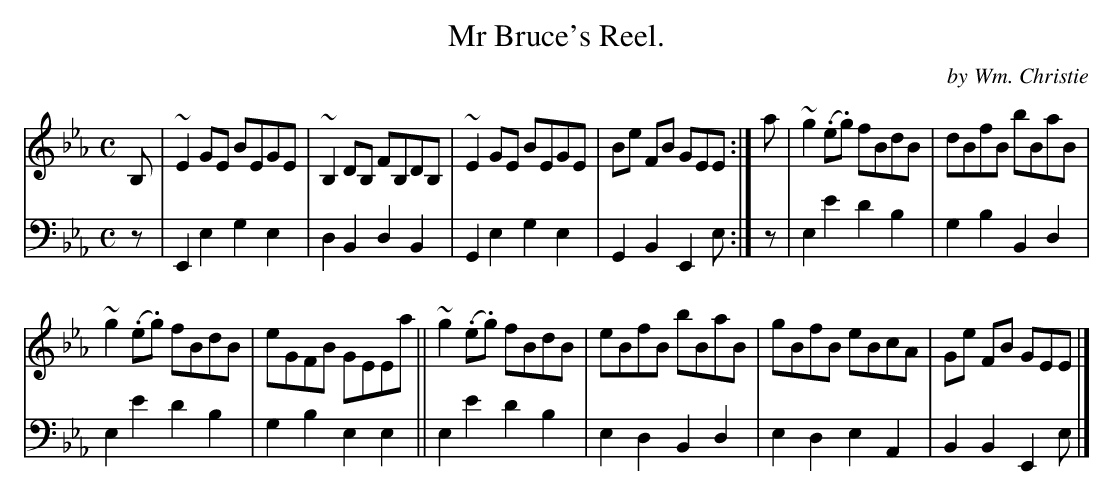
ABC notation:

X:1
T: Mr Bruce's Reel.
C: by Wm. Christie
M: C
L: 1/8
K: Eb
V: 1 staves=2
B, |\
~E2GE BEGE | ~B,2DB, FB,DB, | ~E2GE BEGE |Be FB GEE :| a | ~g2 (.e.g) fBdB | dBfB bBaB |
~g2 (.e.g) fBdB | eGFB GEEa || ~g2 (.e.g) fBdB | eBfB bBaB | gBfB eBcA | Ge FB GEE |]
V: 2 clef=bass middle=d
z |\
E2e2 g2e2 | d2B2 d2B2 | G2e2 g2e2 | G2B2 E2e :| z | e2e'2 d'2b2 | g2b2 B2d2 |
e2e'2 d'2b2 | g2b2 e2e2 || e2e'2 d'2b2 | e2d2 B2d2 | e2d2 e2A2 | B2B2 E2e |]
